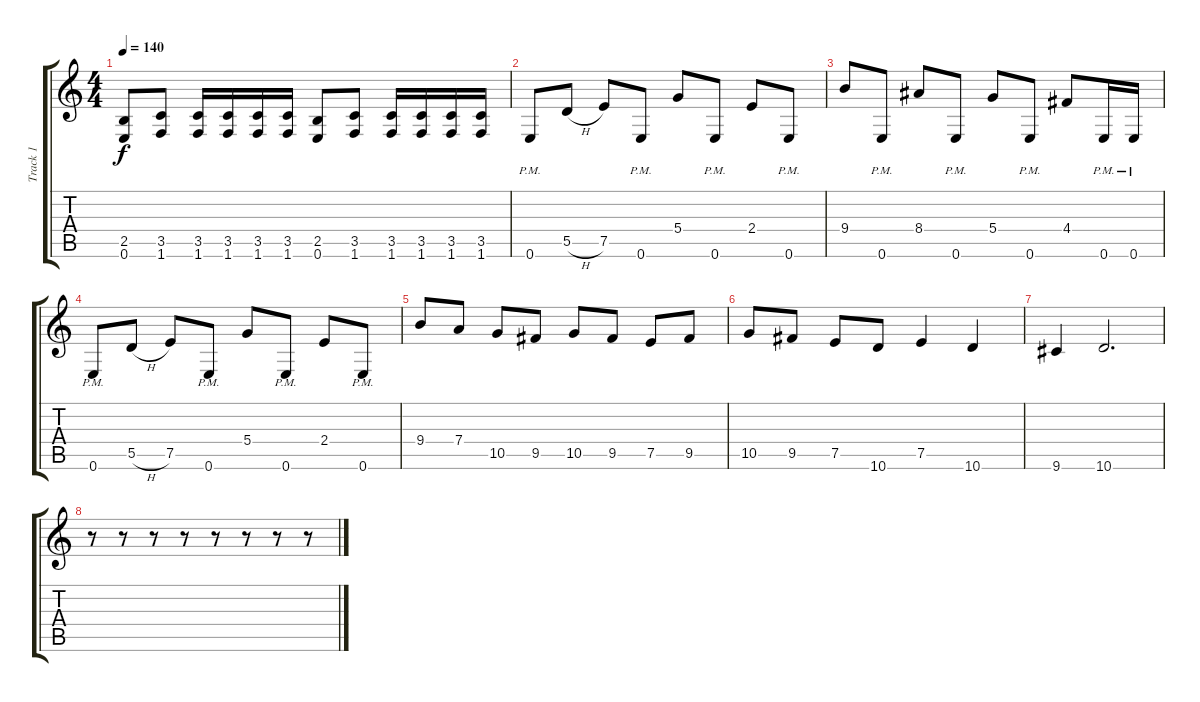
\track ("Track 1" "Track 1") {instrument distortionguitar}
\staff {score tabs}
\tuning (E4 B3 G3 D3 A2 E2) {hide}
\ts (4 4)
\tempo 140
\clef g2
\ks c
(2.5 0.6).8{dy f} (3.5 1.6).8 (3.5 1.6).16 (3.5 1.6).16 (3.5 1.6).16 (3.5 1.6).16 (2.5 0.6).8 (3.5 1.6).8 (3.5 1.6).16 (3.5 1.6).16 (3.5 1.6).16 (3.5 1.6).16 |
0.6{pm}.8 5.5{h}.8 7.5.8 0.6{pm}.8 5.4.8 0.6{pm}.8 2.4.8 0.6{pm}.8 |
9.4.8 0.6{pm}.8 8.4.8 0.6{pm}.8 5.4.8 0.6{pm}.8 4.4.8 0.6{pm}.16 0.6{pm}.16 |
0.6{pm}.8 5.5{h}.8 7.5.8 0.6{pm}.8 5.4.8 0.6{pm}.8 2.4.8 0.6{pm}.8 |
9.4.8 7.4.8 10.5.8 9.5.8 10.5.8 9.5.8 7.5.8 9.5.8 |
10.5.8 9.5.8 7.5.8 10.6.8 7.5.4 10.6.4 |
9.6.4 10.6.2{d} |
r.8 r.8 r.8 r.8 r.8 r.8 r.8 r.8
